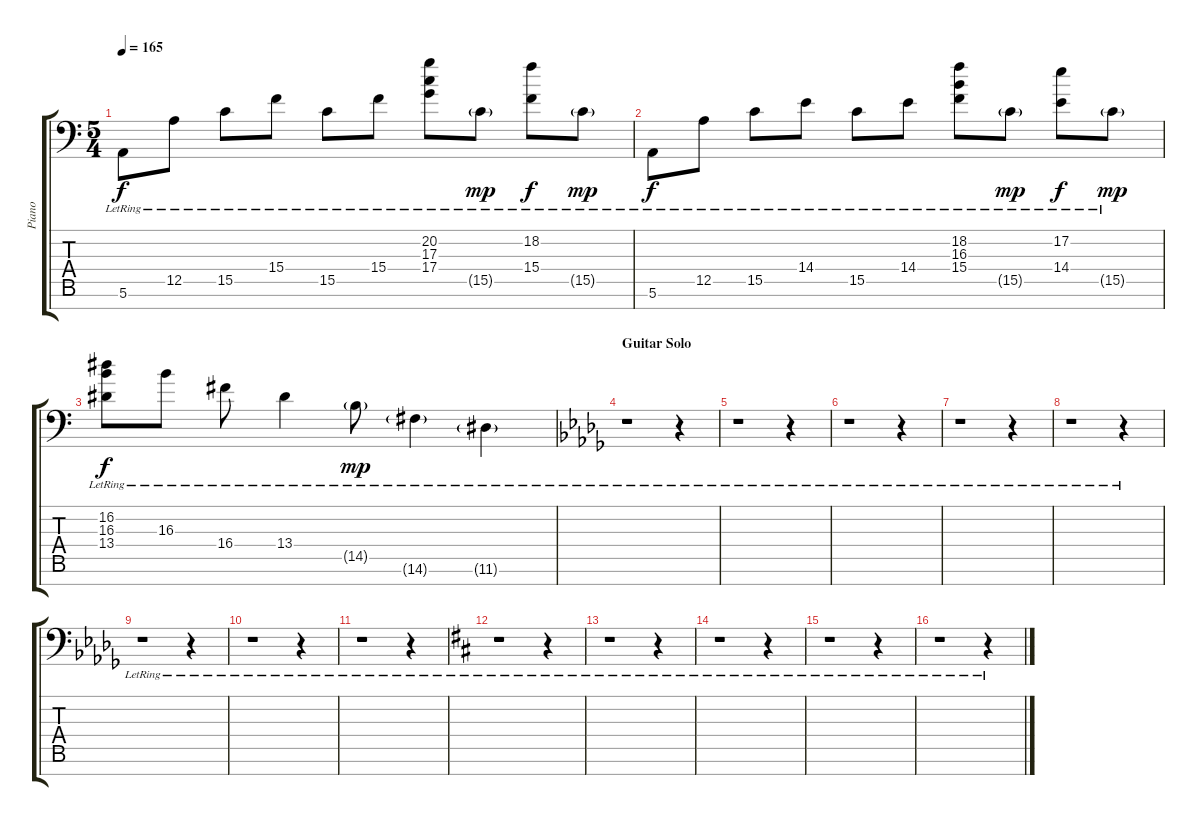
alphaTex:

\track ("Piano" "Piano") {instrument acousticgrandpiano}
\staff {score tabs}
\tuning (E4 B3 G3 D3 A2 E2 E1) {hide}
\ts (5 4)
\tempo 165
\clef f4
\ks c
5.6{lr}.8{dy f} 12.5{lr}.8 15.5{lr}.8 15.4{lr}.8 15.5{lr}.8 15.4{lr}.8 (20.2{lr} 17.3{lr} 17.4{lr}).8 15.5{g lr}.8{dy mp} (18.2{lr} 15.4{lr}).8{dy f} 15.5{g lr}.8{dy mp} |
5.6{lr}.8{dy f} 12.5{lr}.8 15.5{lr}.8 14.4{lr}.8 15.5{lr}.8 14.4{lr}.8 (18.2{lr} 16.3{lr} 15.4{lr}).8 15.5{g lr}.8{dy mp} (17.2{lr} 14.4{lr}).8{dy f} 15.5{g lr}.8{dy mp} |
(16.2{lr} 16.3{lr} 13.4{lr}).8{dy f} 16.3{lr}.8 16.4{lr}.8 13.4{lr}.4 14.5{g lr}.8{dy mp} 14.6{g lr}.4 11.6{g lr}.4 |
\section ("" "Guitar Solo")
\ks db
r.1 r.4 |
r.1 r.4 |
r.1 r.4 |
r.1 r.4 |
r.1 r.4 |
r.1 r.4 |
r.1 r.4 |
r.1 r.4 |
\ks d
r.1 r.4 |
r.1 r.4 |
r.1 r.4 |
r.1 r.4 |
r.1 r.4
